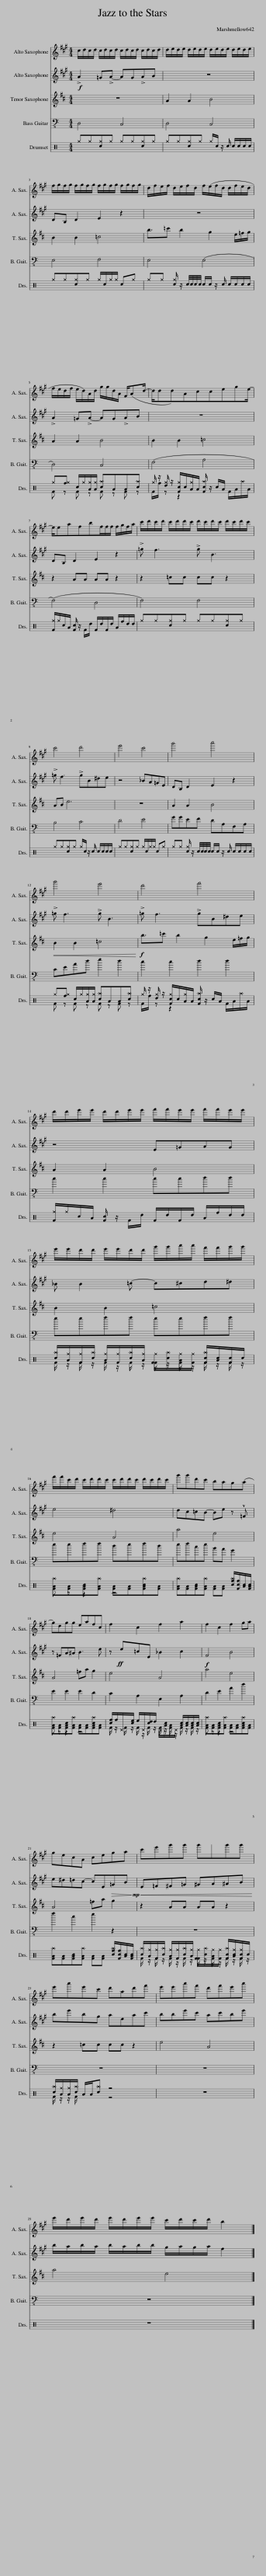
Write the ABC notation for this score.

X:1
%%score 1 2 3 4 ( 5 6 )
L:1/8
M:4/4
I:linebreak $
K:C
V:1 treble transpose=-9
V:2 treble transpose=-9
V:3 treble transpose=-14
V:4 bass-8
V:5 perc
K:none
V:6 perc
K:none
V:1
[K:A] c/d/c/d/ c/d/c/d/ c/d/c/d/ c/d/c/d/ | d/e/d/e/ d/e/d/e/ d/e/d/e/ d/e/d/e/ |$ f/g/f/g/ f/g/f/g/ f/g/f/g/ f/g/f/g/ | d/f/e/f/ d/e/f/d/ f/(e/f/d/ d/f/e/d/ |$ f/e/d/f/ e/d/)A/d/ g/g/d/A/ F/(Ad/- | %5
 d/dd)Accege/- |$ e/eafbf/f/f/ f/g/f/a/ | c'/d'/c'/d'/ c'/d'/d'/c'/ d'/c'/d'/c'/ d'/c'/d'/c'/ |$ c'4 d'4 | e'4 c'4 | %10
 g'4 a'4 |$ g'4 e'4 | d'4 f'4 |$ d'/d'/e'/e'/ d'/d'/e'/e'/ f'/f'/e'/e'/ f'/f'/e'/e'/ |$ e'/e'/d'/d'/ e'/e'/d'/d'/ g'/g'/a'/a'/ f'/f'/g'/g'/ |$ %15
 f'/f'/c'/d'/ c'/d'/d'/c'/ c'/d'/d'/c'/ d'/c'/d'/c'/ | g'g'd'c' bag(a |$ g)dgg eafc | f2 c2 f2 a2 | f2 c2 f2 ga |$ %20
 gecA cega | c'e'g'g' g'xg'g' |$ e'a'e'c' d'ad'f' | e'e'a'f' d'f'e'a' |$ e'/d'/e'/d'/ e'/d'/e'/e'/ c'/d'/c'/d'/ b2 |] %25
V:2
[K:A]!f! !>!A2 =G!>!A- AG!>!AB | z8 |$ DB, D2 E2 z2 | z8 |$ !>!A2 =G!>!A- AG!>!AB | %5
 z8 |$ DB, D2 E2 z2 | !>!=g f3 !>!g B3 |$ !>!=g f3 !>!gB^de | z4 _BA=GE | %10
 DB, D2 E2 z2 |$ !>!=g f3 !>!g B3 | !>!=g f3 !>!gB^de |$ z4 E=GAG |$ _B B2 =c- c^cd^d |$ %15
 e4 ^d4 | dc=cB- Be z !^!=F |$ z =FA^A B3 e | z!ff! e=cE _B2 c2 |!f! F4 B4 |$ %20
 e^d=dc- cE!>(!=GB!>)! |!mp!!<(! E=F^F=G ^GA^AB!<)! |$ be'bg aeac' | bbe'c' ac'be' |$ b/a/b/a/ b/a/b/b/ g/a/g/a/ f2 |] %25
V:3
[K:D] z8 | A2 A2 B4 |$ B2 B2 =c4 | b3/2=c' b2 g2 e/=f/g/ |$ A2 A2 B4 | %5
 B2 B2 =c4 |$ z2 AA AA z2 | z2 =cc cc z2 |$ AB e6 | z8 | %10
 A2 A2 B4 |$!<(! B2 B2 =c4!<)! |!f! b3/2=c' b2 g2 e/=f/g/ |$ A2 A2 B4 |$ B2 B2 =c4 |$ %15
 e4 A4 | a4 e4 |$ A4 =fa g2 | e4 A4 | a4 e4 |$ %20
 A4 =fa g2 | z2 AA AA z2 |$ z2 =cc cc z2 | e4 A4 |$ a4 e4 |] %25
V:4
 D,4 C,4 | D,4 C,4 |$ E,4 F,4 | E,4 (E,4 |$ D,4) C,4 | %5
 (F,4 A,4 |$ (F,4) D,4 | F,4) F,4 |$ B,4 C4 | D4 E4 | %10
 GGEF DA,F,A, |$ CEAd e2 d2 | c2 c2 d2 d2 |$ c2 c2 ccdd |$ eeff eeff |$ %15
 eeff defd | efce BA G2 |$ E2 E2 E2 D2 | C2 A,2 E,2 A,2 | D2 E2 A2 d2 |$ %20
 f2 c2 e2 z2 | z8 |$ z8 | z8 |$ z8 |] %25
V:5
 ^g^g[c^g]^g ^g^g[c^g]^g | ^g^g[c^g]^g ^g/c/ z/ c/ c/c/c/c/ |$ ^g^g[c^g]^g ^g/c/^g/^g/ c^g | ^g^g [c^g]/ z/ c/4c/4c/4c/4 c/c/ z/ c/ c/c/c/c/ |$ ^g[f^g] c/^g/[A^g]/[A^g]/ [c^a]AA[c^a] | %5
 ^g/ z/ [d^g]/ z/ [Fc^g]/c/[A^g]/A/ [Fc^a]/ z/ c/A/ F/A/^a/A/ |$ [F^g]/^g/c/A/ [Fc]/ z/ F/d/ F/d/F/d/ A/f/d/d/ | ^g^g[c^g]^g ^g^g[c^g]^g |$ ^g^g[c^g]^g ^g/c/ z/ c/ c/c/c/c/ | ^g^g[c^g]^g ^g/c/^g/^g/ c^g | %10
 ^g^g [c^g]/ z/ c/4c/4c/4c/4 c/c/ z/ c/ c/c/c/c/ |$ ^g[f^g] c/^g/[A^g]/[A^g]/ [c^a]AA[c^a] | ^g/ z/ [d^g]/ z/ [Fc^g]/c/[A^g]/A/ [Fc^a]/ z/ c/A/ F/A/^a/A/ |$ [F^g]/^g/c/A/ [Fc]/ z/ F/d/ F/d/F/d/ A/f/d/d/ |$ [c^a]/[A^g]/[F^g]/[c^a]/ [A^g]/[F^g]/[c^a]/[A^g]/ [F^g]/[c^a]/[A^g]/[F^g]/ [Fc^a]/[Ac]/[Fc]/c/ |$ %15
 [A^a][FA][FAc][FA^a] [FA][FA][FAc^a][FA] | [FA^a][FA][FAc][FA^a] [FA][FA] [cf^a]/[Fcf]/[Ac]/[FAc]/ |$ [A^a][FA][FAc][FA^a] [FA][FA][FAc^a][FA] | [cf]/f/^D/[ce]/ e/^D/[cd]/d/ ^D/[Ac]/A/^D/ [Ac]/[Ac]/[Ac]/[Ac]/ | [A^a][FA][FAc][FA^a] [FA][FA][FAc^a][FA] |$ %20
 [FA^a][FA][FAc][FA^a] [FA][FA] [cf^a]/[Fcf]/[Ac]/[FAc]/ | [c^a]/[A^g]/[F^g]/[c^a]/ [A^g]/[F^g]/[c^a]/[A^g]/ [F^g]/[c^a]/[A^g]/[F^g]/ [Fc^a]/[Ac^g]/[Fc^g]/c/ |$ [c^a]/[A^g]/[A^g]/[c^a]/ A/A/[c^a] z4 | z8 |$ z8 |] %25
V:6
 x8 | x8 |$ x8 | x8 |$ F z F z F z F z | %5
 F/f/ z z2 x4 |$ x8 | x8 |$ x8 | x8 | %10
 x8 |$ F z F z F z F z | F/f/ z z2 x4 |$ x8 |$ F/ z/ F/ z/ F/ z/ F/ z/ F/ z/ F/ z/ F/ z/ F/ z/ |$ %15
 F z z2 z4 | x8 |$ F z z2 z4 | F/ z/ F/ z/ F/ z/ F/ z/ F/ z/ F/ z/ F/ z/ F/ z/ | F z z2 z4 |$ %20
 x8 | F/ z/ F/ z/ F/ z/ F/ z/ F/ z/ F/ z/ F/ z/ F/ z/ |$ F/ z/ z/ F/ x2 z4 | x8 |$ x8 |] %25
